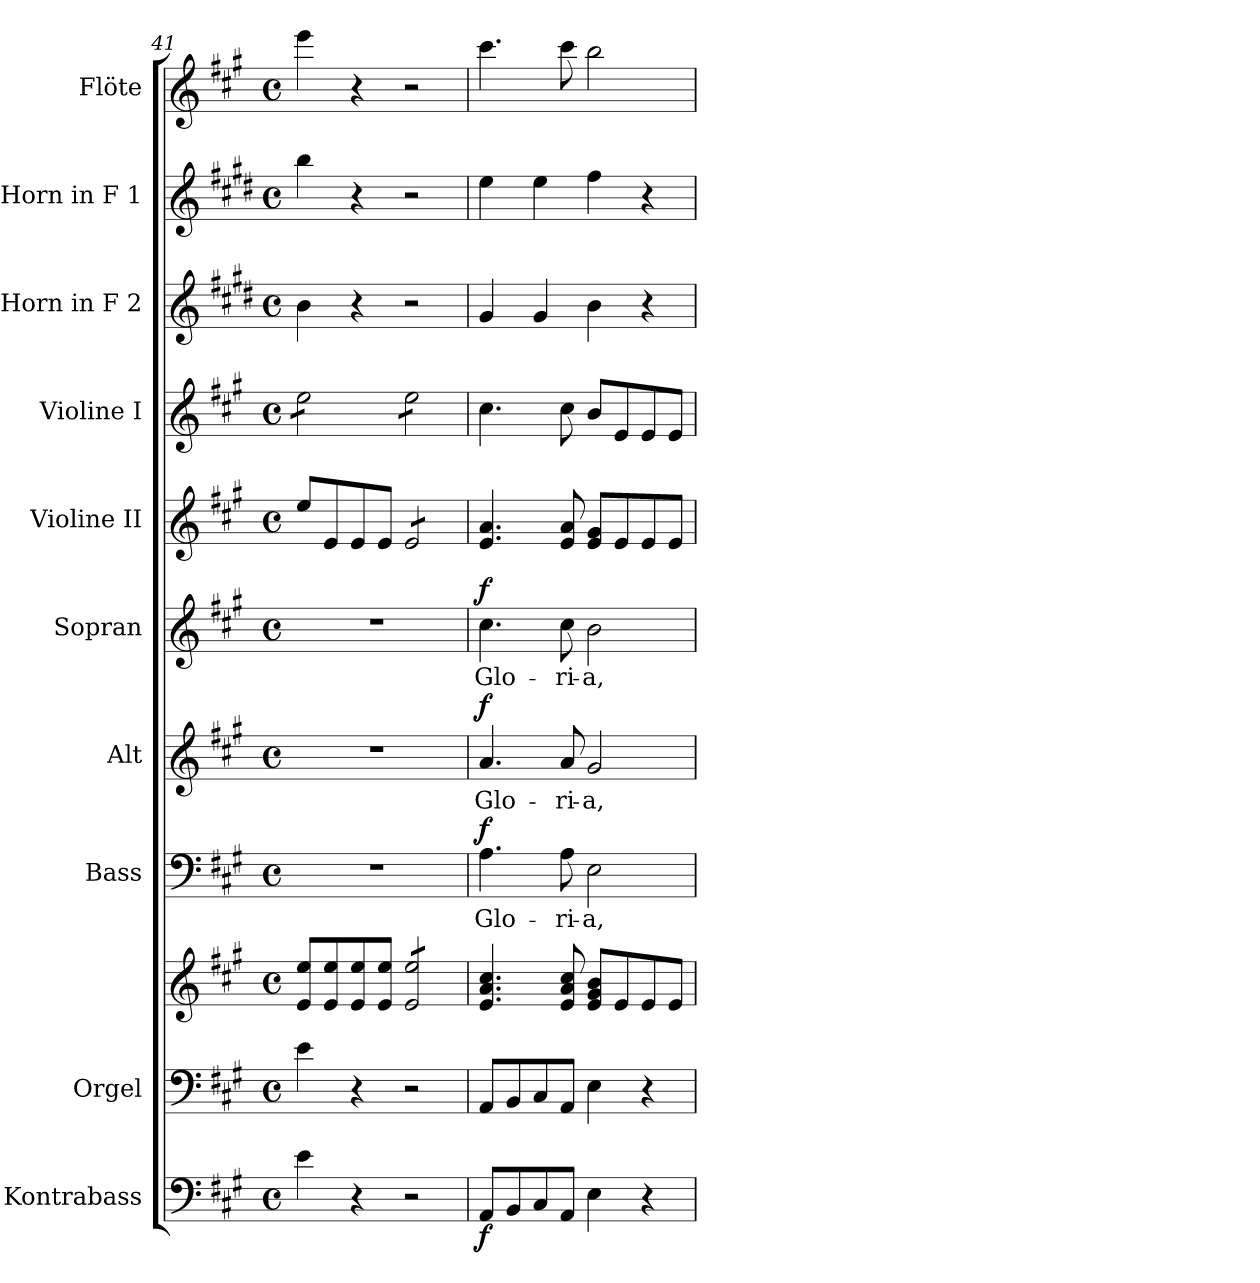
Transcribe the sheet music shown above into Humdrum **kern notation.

**kern	**dynam	**kern	**kern	**kern	**text	**dynam	**kern	**text	**dynam	**kern	**text	**dynam	**kern	**kern	**kern	**kern	**kern
*part10	*part10	*part9	*part9	*part8	*part8	*part8	*part7	*part7	*part7	*part6	*part6	*part6	*part5	*part4	*part3	*part2	*part1
*staff11	*staff11	*staff10	*staff9	*staff8	*staff8	*staff8	*staff7	*staff7	*staff7	*staff6	*staff6	*staff6	*staff5	*staff4	*staff3	*staff2	*staff1
*I"Kontrabass	*	*I"Orgel	*	*I"Bass	*	*	*I"Alt	*	*	*I"Sopran	*	*	*I"Violine II	*I"Violine I	*I"Horn in F 2	*I"Horn in F 1	*I"Flöte
*I'Kb.	*	*I'Org.	*	*I'B.	*	*	*I'A.	*	*	*I'S.	*	*	*I'Vl. II	*I'Vl. I	*	*	*I'Fl.
*clefF4	*	*clefF4	*clefG2	*clefF4	*	*	*clefG2	*	*	*clefG2	*	*	*clefG2	*clefG2	*clefG2	*clefG2	*clefG2
*ITrd7c12	*	*	*	*	*	*	*	*	*	*	*	*	*	*	*ITrd4c7	*ITrd4c7	*
*k[f#c#g#]	*	*k[f#c#g#]	*k[f#c#g#]	*k[f#c#g#]	*	*	*k[f#c#g#]	*	*	*k[f#c#g#]	*	*	*k[f#c#g#]	*k[f#c#g#]	*k[f#c#g#]	*k[f#c#g#]	*k[f#c#g#]
*A:	*	*A:	*A:	*A:	*	*	*A:	*	*	*A:	*	*	*A:	*A:	*A:	*A:	*A:
*M4/4	*	*M4/4	*M4/4	*M4/4	*	*	*M4/4	*	*	*M4/4	*	*	*M4/4	*M4/4	*M4/4	*M4/4	*M4/4
*met(c)	*	*met(c)	*met(c)	*met(c)	*	*	*met(c)	*	*	*met(c)	*	*	*met(c)	*met(c)	*met(c)	*met(c)	*met(c)
=41	=41	=41	=41	=41	=41	=41	=41	=41	=41	=41	=41	=41	=41	=41	=41	=41	=41
*	*	*	*	*	*	*	*	*	*	*	*	*	*	*tremolo	*	*	*
4E\	.	4e\	8e/ 8ee/L	1r	.	.	1r	.	.	1r	.	.	8ee/L	8ee\L	4e\	4ee\	4eee\
.	.	.	8e/ 8ee/	.	.	.	.	.	.	.	.	.	8e/	8ee\	.	.	.
4r	.	4r	8e/ 8ee/	.	.	.	.	.	.	.	.	.	8e/	8ee\	4r	4r	4r
.	.	.	8e/ 8ee/J	.	.	.	.	.	.	.	.	.	8e/J	8ee\J	.	.	.
*	*	*	*tremolo	*	*	*	*	*	*	*	*	*	*	*	*	*	*
*	*	*	*	*	*	*	*	*	*	*	*	*	*tremolo	*	*	*	*
2r	.	2r	8e/ 8ee/L	.	.	.	.	.	.	.	.	.	8e/L	8ee\L	2r	2r	2r
.	.	.	8e/ 8ee/	.	.	.	.	.	.	.	.	.	8e/	8ee\	.	.	.
.	.	.	8e/ 8ee/	.	.	.	.	.	.	.	.	.	8e/	8ee\	.	.	.
.	.	.	8e/ 8ee/J	.	.	.	.	.	.	.	.	.	8e/J	8ee\J	.	.	.
*	*	*	*	*	*	*	*	*	*	*	*	*	*	*Xtremolo	*	*	*
*	*	*	*	*	*	*	*	*	*	*	*	*	*Xtremolo	*	*	*	*
*	*	*	*Xtremolo	*	*	*	*	*	*	*	*	*	*	*	*	*	*
=42	=42	=42	=42	=42	=42	=42	=42	=42	=42	=42	=42	=42	=42	=42	=42	=42	=42
!	!LO:DY:b	!	!	!	!LO:LY:b	!LO:DY:a	!	!LO:LY:b	!LO:DY:a	!	!LO:LY:b	!LO:DY:a	!	!	!	!	!
8AAA/L	f	8AA/L	4.e/ 4.a/ 4.cc#/	4.A\	Glo-	f	4.a/	Glo-	f	4.cc#\	Glo-	f	4.e/ 4.a/	4.cc#\	4c#/	4a\	4.ccc#\
8BBB/	.	8BB/	.	.	.	.	.	.	.	.	.	.	.	.	.	.	.
8CC#/	.	8C#/	.	.	.	.	.	.	.	.	.	.	.	.	4c#/	4a\	.
!	!	!	!	!	!LO:LY:b	!	!	!LO:LY:b	!	!	!LO:LY:b	!	!	!	!	!	!
8AAA/J	.	8AA/J	8e/ 8a/ 8cc#/	8A\	-ri-	.	8a/	-ri-	.	8cc#\	-ri-	.	8e/ 8a/	8cc#\	.	.	8ccc#\
!	!	!	!	!	!LO:LY:b	!	!	!LO:LY:b	!	!	!LO:LY:b	!	!	!	!	!	!
4EE\	.	4E\	8e/ 8g#/ 8b/L	2E\	-a,	.	2g#/	-a,	.	2b\	-a,	.	8e/ 8g#/L	8b/L	4e\	4b\	2bb\
.	.	.	8e/	.	.	.	.	.	.	.	.	.	8e/	8e/	.	.	.
4r	.	4r	8e/	.	.	.	.	.	.	.	.	.	8e/	8e/	4r	4r	.
.	.	.	8e/J	.	.	.	.	.	.	.	.	.	8e/J	8e/J	.	.	.
=	=	=	=	=	=	=	=	=	=	=	=	=	=	=	=	=	=
*-	*-	*-	*-	*-	*-	*-	*-	*-	*-	*-	*-	*-	*-	*-	*-	*-	*-
